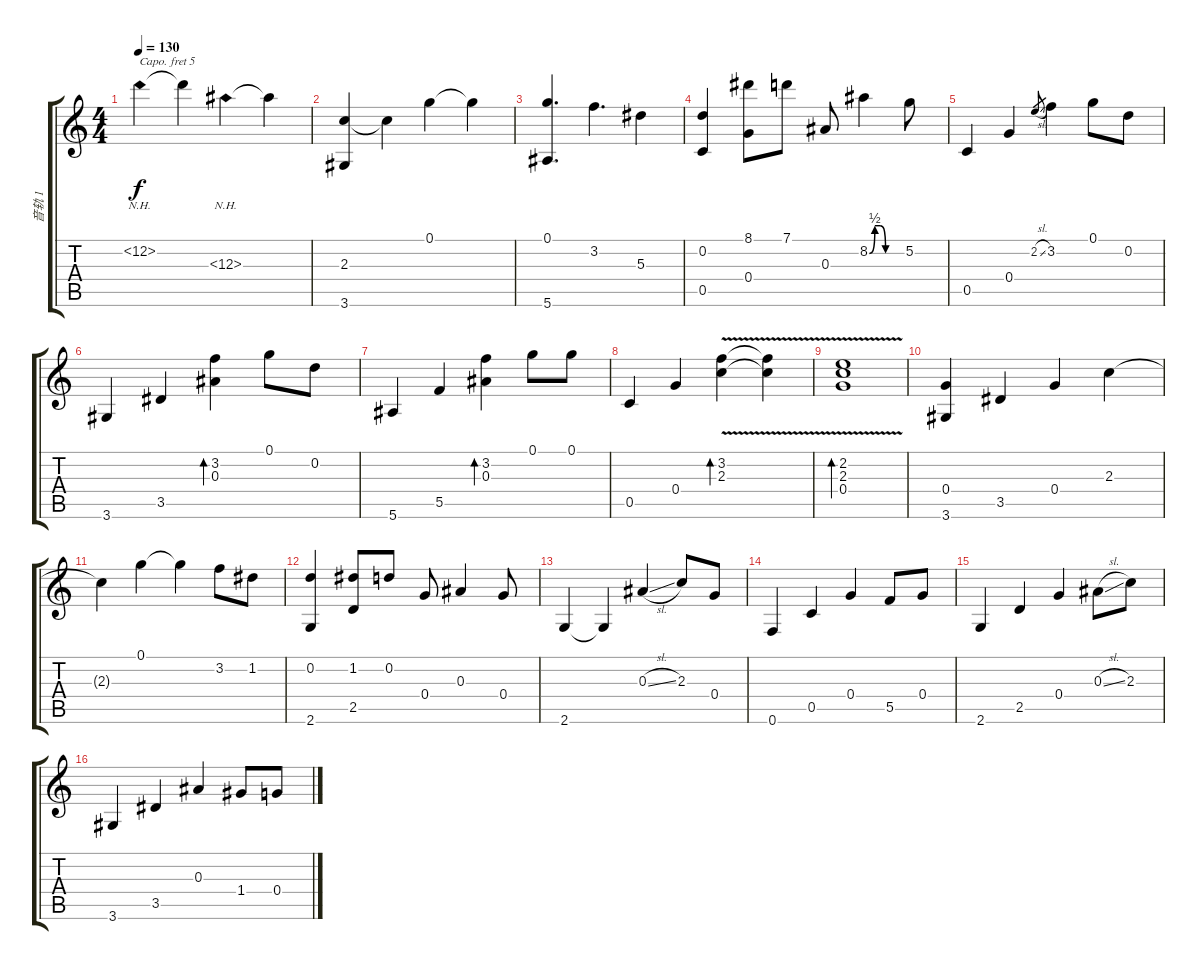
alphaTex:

\track ("音轨 1" "音轨 1") {instrument acousticguitarsteel}
\staff {score tabs}
\capo 5
\tuning (D4 A3 F3 D3 G2 C2) {hide}
\ts (4 4)
\tempo 130
\clef g2
\ks c
12.2{nh}.4{dy f} 12.2{t}.4 12.3{nh}.4 12.3{t}.4 |
(2.3 3.6).4 2.3{t}.4 0.1.4 0.1{t}.4 |
(0.1 5.6).4{d} 3.2.4{d} 5.3.4 |
(0.2 0.5).4 (8.1 0.4).8 7.1.8 0.3.8 8.2{be (custom 0 0 10 2 20 2 30 0 60 0)}.4 5.2.8 |
0.5.4 0.4.4 2.2{sl}.8{gr} 3.2.4 0.1.8 0.2.8 |
3.6.4 3.5.4 (3.2 0.3).4{bd 60} 0.1.8 0.2.8 |
5.6.4 5.5.4 (3.2 0.3).4{bd 60} 0.1.8 0.1.8 |
0.5.4 0.4.4 (3.2 2.3{v}).4{bd 480} (3.2{t} 2.3{t}).4 |
(2.2 2.3{v} 0.4).1{bd 480} |
(0.4 3.6).4 3.5.4 0.4.4 2.3.4 |
2.3{t}.4 0.1.4 0.1{t}.4 3.2.8 1.2.8 |
(0.2 2.6).4 (1.2 2.5).8 0.2.8 0.4.8 0.3.4 0.4.8 |
2.6.4 2.6{t}.4 0.3{sl}.4 2.3.8 0.4.8 |
0.6.4 0.5.4 0.4.4 5.5.8 0.4.8 |
2.6.4 2.5.4 0.4.4 0.3{sl}.8 2.3.8 |
3.6.4 3.5.4 0.3.4 1.4.8 0.4.8
